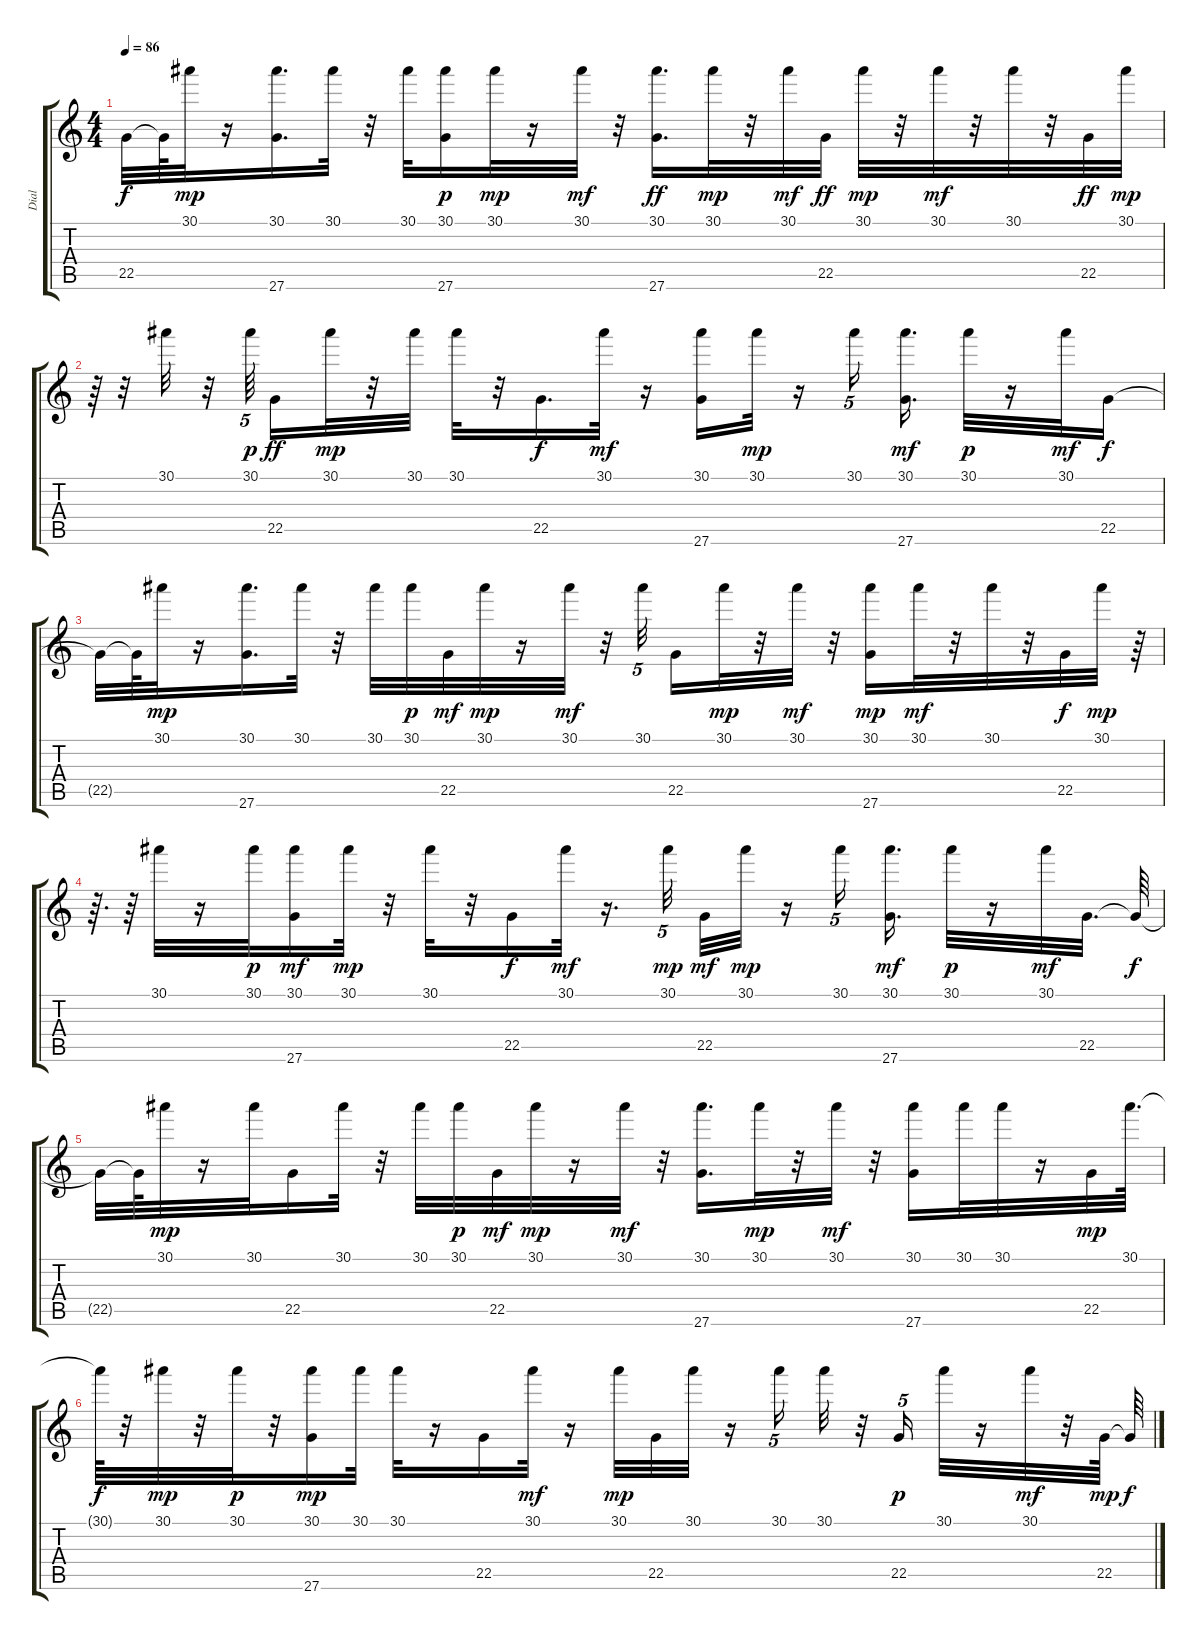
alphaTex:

\track ("Dial" "Dial") {instrument whistle}
\staff {score tabs}
\tuning (E4 B3 G3 D3 A2 E2) {hide}
\ts (4 4)
\tempo 86
\clef g2
\ks c
22.5{t}.32{dy f} 22.5{t}.64 30.1.32{dy mp} r.16 (30.1 27.6).16{d} 30.1.32 r.32 30.1.32 (30.1 27.6).16{dy p} 30.1.32{dy mp} r.16 30.1.32{dy mf} r.32 (30.1 27.6).16{d dy ff} 30.1.32{dy mp} r.32 30.1.32{dy mf} 22.5.32{dy ff} 30.1.32{dy mp} r.32 30.1.32{dy mf} r.32 30.1.32 r.32 22.5.32{dy ff} 30.1.32{dy mp} |
r.64 r.32 30.1.32 r.32 30.1.64{tu (5 4) dy p} 22.5.16{dy ff} 30.1.32{dy mp} r.32 30.1.32 30.1.32 r.32 22.5.16{d dy f} 30.1.32{dy mf} r.16 (30.1 27.6).16 30.1.32{dy mp} r.16 30.1.16{tu (5 4)} (30.1 27.6).16{d dy mf} 30.1.32{dy p} r.16 30.1.32{dy mf} 22.5.16{dy f} |
22.5{t}.32 22.5{t}.64 30.1.32{dy mp} r.16 (30.1 27.6).16{d} 30.1.32 r.32 30.1.32 30.1.32{dy p} 22.5.32{dy mf} 30.1.32{dy mp} r.16 30.1.32{dy mf} r.32 30.1.32{tu (5 4)} 22.5.16 30.1.32{dy mp} r.32 30.1.32{dy mf} r.32 (30.1 27.6).16{dy mp} 30.1.32{dy mf} r.32 30.1.32 r.32 22.5.32{dy f} 30.1.32{dy mp} r.64 |
r.64{d} r.64 30.1.32 r.16 30.1.32{dy p} (30.1 27.6).16{dy mf} 30.1.32{dy mp} r.32 30.1.32 r.32 22.5.16{dy f} 30.1.32{dy mf} r.16{d} 30.1.32{tu (5 4) dy mp} 22.5.32{dy mf} 30.1.32{dy mp} r.16 30.1.16{tu (5 4)} (30.1 27.6).16{d dy mf} 30.1.32{dy p} r.16 30.1.32{dy mf} 22.5.32{d} 22.5{t}.64{dy f} |
22.5{t}.32 22.5{t}.64 30.1.32{dy mp} r.16 30.1.32 22.5.16 30.1.32 r.32 30.1.32 30.1.32{dy p} 22.5.32{dy mf} 30.1.32{dy mp} r.16 30.1.32{dy mf} r.32 (30.1 27.6).16{d} 30.1.32{dy mp} r.32 30.1.32{dy mf} r.32 (30.1 27.6).16 30.1.32 30.1.32 r.16 22.5.32{dy mp} 30.1.64{d} |
30.1{t}.64{dy f} r.32 30.1.32{dy mp} r.32 30.1.32{dy p} r.32 (30.1 27.6).16{dy mp} 30.1.32 30.1.32 r.16 22.5.16 30.1.32{dy mf} r.16 30.1.32{dy mp} 22.5.32 30.1.32 r.16 30.1.16{tu (5 4)} 30.1.32 r.32 22.5.16{tu (5 4) dy p} 30.1.32 r.16 30.1.32{dy mf} r.32 22.5.64{dy mp} 22.5{t}.64{dy f}
